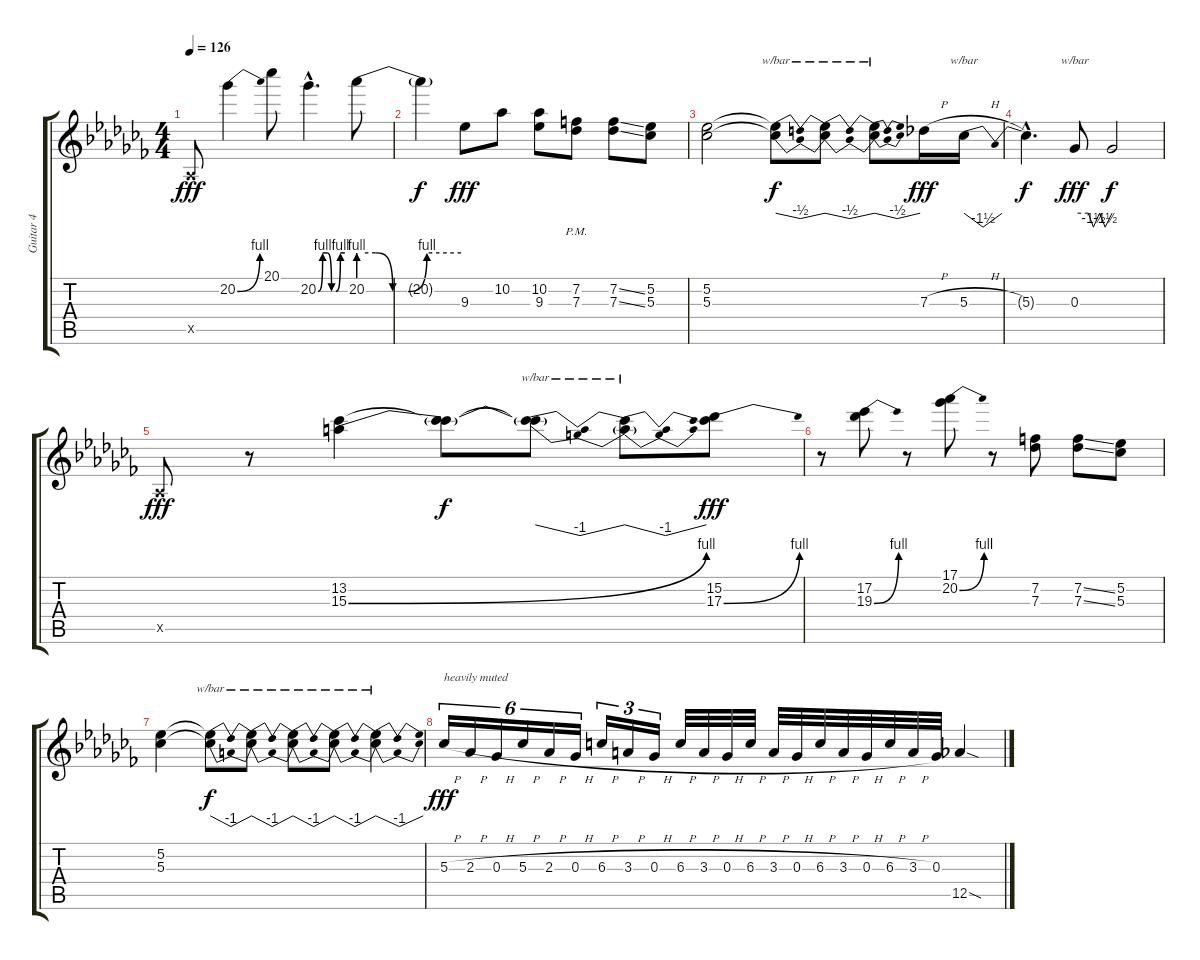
\track ("Guitar 4" "Guitar 4") {instrument distortionguitar}
\staff {score tabs}
\tuning (Eb4 Bb3 Gb3 Db3 Ab2 Db2) {hide}
\ts (4 4)
\tempo 126
\clef g2
\ks cb
0.5{x}.8{dy fff} 20.2{be (bend 0 0 60 4)}.4 20.1.8 20.2{be (custom 0 0 10 4 20 4 30 0 40 0 50 4 60 4) hac}.4{d} 20.2{be (custom 0 4 10 4 20 0 29 0 40 4 60 4)}.8 |
20.2{t}.4{dy f} 9.3.8{dy fff} 10.2.8 (10.2 9.3).8 (7.2 7.3{pm}).8 (7.2{ss} 7.3{ss}).8 (5.2 5.3).8 |
(5.2 5.3).2 (5.2{t} 5.3{t}).8{tbe (dip default 0 0 30 -2 60 0) dy f} (5.2{t} 5.3{t}).8{tbe (dip default 0 0 30 -2 60 0)} (5.2{t} 5.3{t}).8{tbe (dip default 0 0 30 -2 60 0)} 7.3{h}.16{dy fff} 5.3{h}.16{tbe (dip default 0 0 30 -6 60 0)} |
5.3{hac t}.4{d dy f} 0.3.8{tbe (custom default 0 0 22 0 30 -6 40 0 49 -6 60 0) dy fff} 0.3{t}.2{dy f} |
0.5{x}.8{dy fff} r.8 (13.2 15.3{be (bend 0 0 60 4)}).4 (13.2{t} 15.3{t}).8{dy f} (13.2{t} 15.3{t}).8{tbe (dip default 0 0 30 -4 60 0)} (13.2{t} 15.3{t}).8{tbe (dip default 0 0 30 -4 60 0)} (15.2 17.3{be (bend 0 0 60 4)}).8{dy fff} |
r.8 (17.2 19.3{be (bend 0 0 60 4)}).8 r.8 (17.1 20.2{be (bend 0 0 60 4)}).8 r.8 (7.2 7.3).8 (7.2{ss} 7.3{ss}).8 (5.2 5.3).8 |
(5.2 5.3).4 (5.2{t} 5.3{t}).8{tbe (dip default 0 0 30 -4 60 0) dy f} (5.2{t} 5.3{t}).8{tbe (dip default 0 0 30 -4 60 0)} (5.2{t} 5.3{t}).8{tbe (dip default 0 0 30 -4 60 0)} (5.2{t} 5.3{t}).8{tbe (dip default 0 0 30 -4 60 0)} (5.2{t} 5.3{t}).4{tbe (dip default 0 0 30 -4 60 0)} |
5.3{h}.16{tu (6 4) txt "heavily muted" dy fff} 2.3{h}.16{tu (6 4)} 0.3{h}.16{tu (6 4)} 5.3{h}.16{tu (6 4)} 2.3{h}.16{tu (6 4)} 0.3{h}.16{tu (6 4)} 6.3{h}.16{tu (3 2)} 3.3{h}.16{tu (3 2)} 0.3{h}.16{tu (3 2)} 6.3{h}.32 3.3{h}.32 0.3{h}.32 6.3{h}.32 3.3{h}.32 0.3{h}.32 6.3{h}.32 3.3{h}.32 0.3{h}.32 6.3{h}.32 3.3{h}.32 0.3.32 12.5{sod}.4
